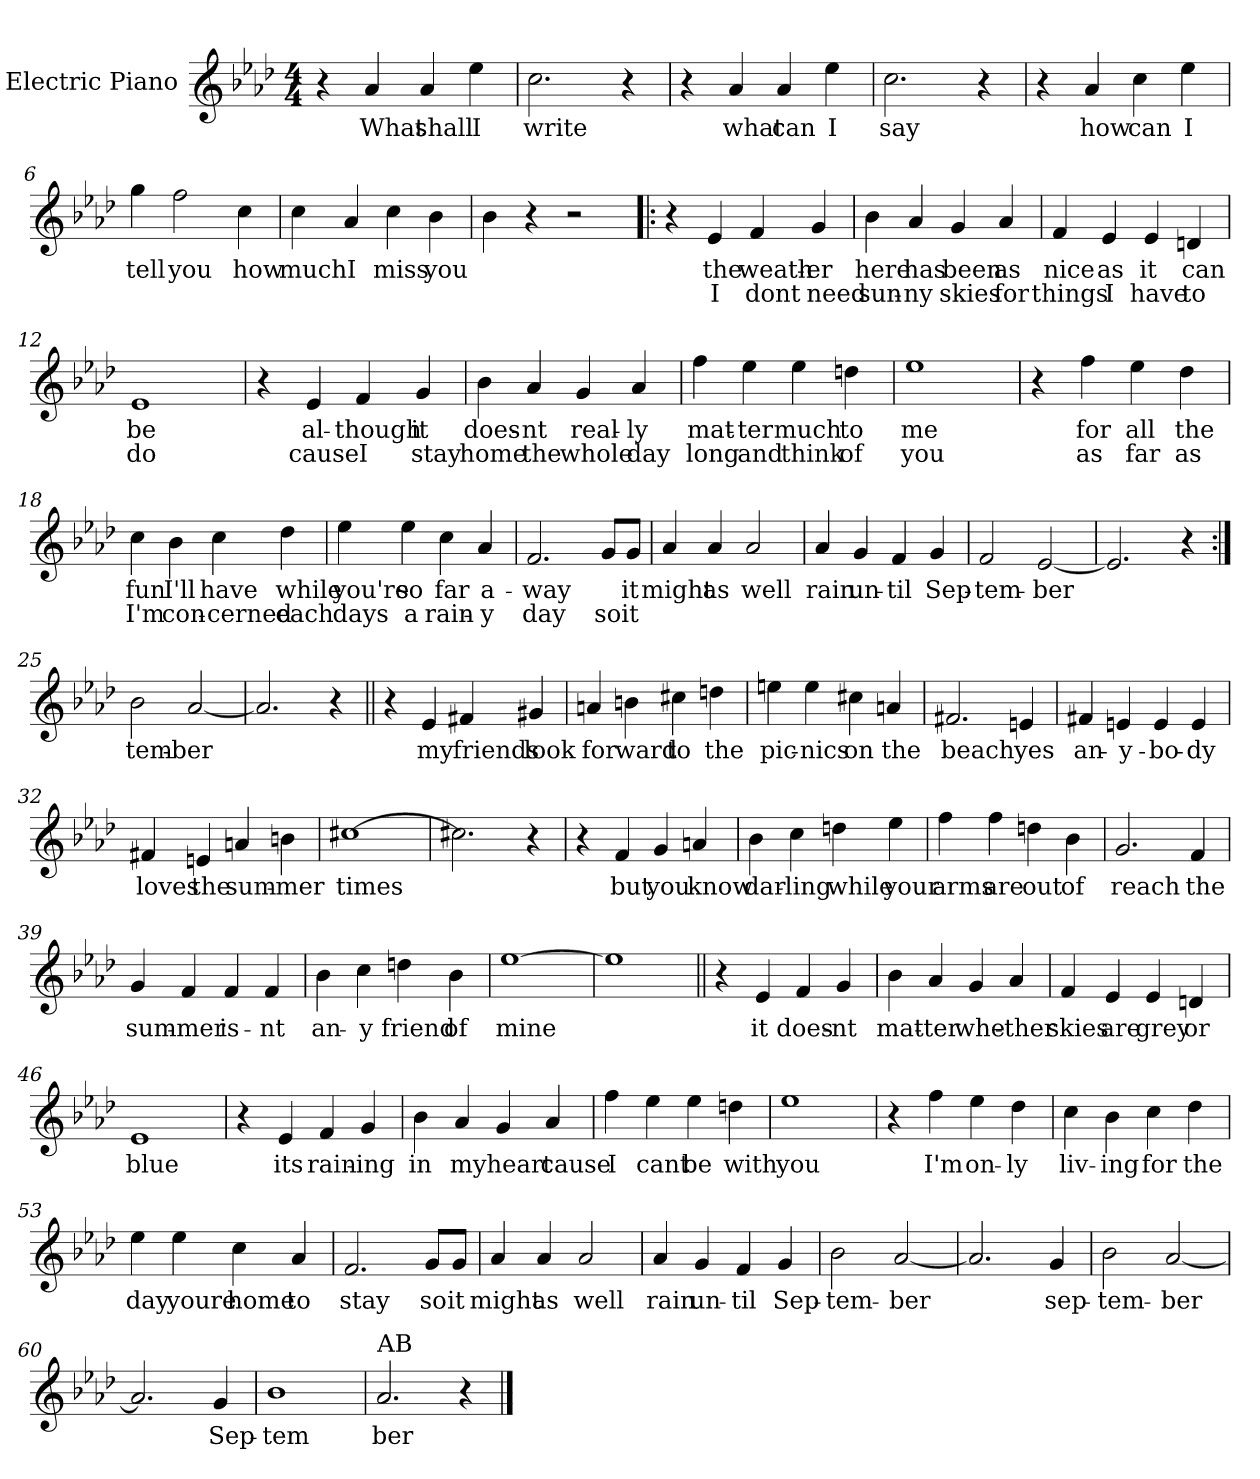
**kern	**text	**text
*part1	*part1	*part1
*staff1	*staff1	*staff1
*I"Electric Piano	*	*
*I'E.Pno	*	*
*clefG2	*	*
*k[b-e-a-d-]	*	*
*A-:	*	*
*M4/4	*	*
=1	=1	=1
4r	.	.
4a-/	What	.
4a-/	shall	.
4ee-\	I	.
=2	=2	=2
2.cc\	write	.
4r	.	.
=3	=3	=3
4r	.	.
4a-/	what	.
4a-/	can	.
4ee-\	I	.
=4	=4	=4
2.cc\	say	.
4r	.	.
=5	=5	=5
4r	.	.
4a-/	how	.
4cc\	can	.
4ee-\	I	.
!!LO:LB:g=z
=6	=6	=6
4gg\	tell	.
2ff\	you	.
4cc\	how	.
=7	=7	=7
4cc\	much	.
4a-/	I	.
4cc\	miss	.
4b-\	you	.
=8	=8	=8
4b-\	.	.
4r	.	.
2r	.	.
=9!|:	=9!|:	=9!|:
4r	.	.
4e-/	the	I
4f/	weath-	dont
4g/	-er	need
!!LO:LB:g=z
=10	=10	=10
4b-\	here	sun-
4a-/	has	-ny
4g/	been	skies
4a-/	as	for
=11	=11	=11
4f/	nice	things
4e-/	as	I
4e-/	it	have
4dn/	can	to
=12	=12	=12
1e-	be	do
=13	=13	=13
4r	.	.
4e-/	al-	cause
4f/	-though	I
4g/	it	stay
!!LO:LB:g=z
=14	=14	=14
4b-\	does-	home
4a-/	-nt	the
4g/	real-	whole
4a-/	-ly	day
=15	=15	=15
4ff\	mat-	long
4ee-\	-ter	and
4ee-\	much	think
4ddn\	to	of
=16	=16	=16
1ee-	me	you
=17	=17	=17
4r	.	.
4ff\	for	as
4ee-\	all	far
4dd-\	the	as
!!LO:LB:g=z
=18	=18	=18
4cc\	fun	I'm
4b-\	I'll	con-
4cc\	have	-cerned
4dd-\	while	each
=19	=19	=19
4ee-\	you're	days
4ee-\	so	a
4cc\	far	rain-
4a-/	a-	-y
=20	=20	=20
2.f/	-way	day
8g/L	.	so
8g/J	it	it
=21	=21	=21
4a-/	might	.
4a-/	as	.
2a-/	well	.
!!LO:LB:g=z
=22	=22	=22
4a-/	rain	.
4g/	un-	.
4f/	-til	.
4g/	Sep-	.
=23	=23	=23
2f/	-tem-	.
[2e-/	-ber	.
=24	=24	=24
2.e-/]	.	.
4r	.	.
=25:|!	=25:|!	=25:|!
2b-\	tem-	.
[2a-/	-ber	.
=26	=26	=26
2.a-/]	.	.
4r	.	.
=27||	=27||	=27||
4r	.	.
4e-/	my	.
4f#X/	friends	.
4g#X/	look	.
!!LO:LB:g=z
=28	=28	=28
4an/	for	.
4bn\	ward	.
4cc#X\	to	.
4ddn\	the	.
=29	=29	=29
4een\	pic-	.
4ee\	-nics	.
4cc#X\	on	.
4an/	the	.
=30	=30	=30
2.f#X/	beach	.
4en/	yes	.
=31	=31	=31
4f#X/	an-	.
4en/	-y-	.
4e/	-bo-	.
4e/	-dy	.
!!LO:PB:g=z
=32	=32	=32
4f#X/	loves	.
4en/	the	.
4an/	sum-	.
4bn\	-mer	.
=33	=33	=33
[1cc#X	times	.
=34	=34	=34
2.cc#X\]	.	.
4r	.	.
=35	=35	=35
4r	.	.
4f/	but	.
4g/	you	.
4an/	know	.
=36	=36	=36
4b-\	dar-	.
4cc\	-ling	.
4ddn\	while	.
4ee-\	your	.
!!LO:LB:g=z
=37	=37	=37
4ff\	arms	.
4ff\	are	.
4ddn\	out	.
4b-\	of	.
=38	=38	=38
2.g/	reach	.
4f/	the	.
=39	=39	=39
4g/	sum-	.
4f/	-mer	.
4f/	is-	.
4f/	-nt	.
=40	=40	=40
4b-\	an-	.
4cc\	-y	.
4ddn\	friend	.
4b-\	of	.
=41	=41	=41
[1ee-	mine	.
=42	=42	=42
1ee-]	.	.
!!LO:LB:g=z
=43||	=43||	=43||
4r	.	.
4e-/	it	.
4f/	does-	.
4g/	-nt	.
=44	=44	=44
4b-\	mat-	.
4a-/	-ter	.
4g/	whe-	.
4a-/	-ther	.
=45	=45	=45
4f/	skies	.
4e-/	are	.
4e-/	grey	.
4dn/	or	.
=46	=46	=46
1e-	blue	.
=47	=47	=47
4r	.	.
4e-/	its	.
4f/	rain-	.
4g/	-ing	.
!!LO:LB:g=z
=48	=48	=48
4b-\	in	.
4a-/	my	.
4g/	heart	.
4a-/	cause	.
=49	=49	=49
4ff\	I	.
4ee-\	cant	.
4ee-\	be	.
4ddn\	with	.
=50	=50	=50
1ee-	you	.
=51	=51	=51
4r	.	.
4ff\	I'm	.
4ee-\	on-	.
4dd-\	-ly	.
=52	=52	=52
4cc\	liv-	.
4b-\	-ing	.
4cc\	for	.
4dd-\	the	.
!!LO:LB:g=z
=53	=53	=53
4ee-\	day	.
4ee-\	youre	.
4cc\	home	.
4a-/	to	.
=54	=54	=54
2.f/	stay	.
8g/L	so	.
8g/J	it	.
=55	=55	=55
4a-/	might	.
4a-/	as	.
2a-/	well	.
=56	=56	=56
4a-/	rain	.
4g/	un-	.
4f/	-til	.
4g/	Sep-	.
=57	=57	=57
2b-\	-tem-	.
[2a-/	-ber	.
!!LO:LB:g=z
=58	=58	=58
2.a-/]	.	.
4g/	sep-	.
=59	=59	=59
2b-\	-tem-	.
[2a-/	-ber	.
=60	=60	=60
2.a-/]	.	.
4g/	Sep-	.
=61	=61	=61
1b-	tem	.
=62	=62	=62
!LO:TX:a:t=AB	!	!
2.a-/	-ber	.
4r	.	.
==	==	==
*-	*-	*-
